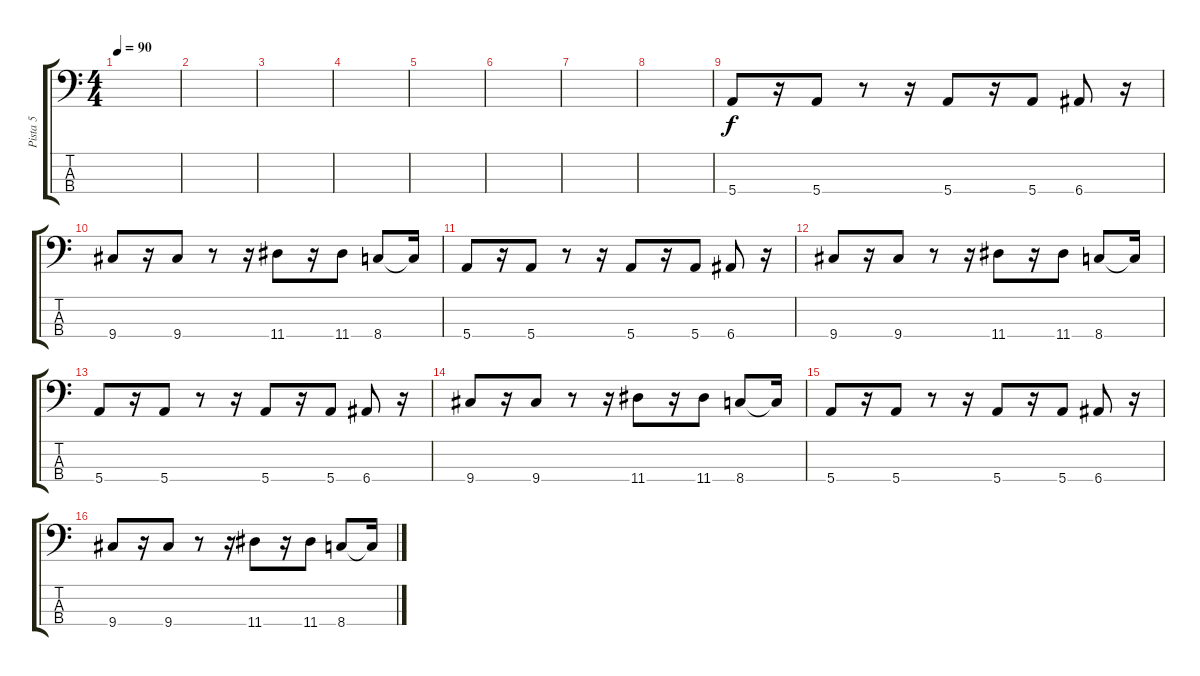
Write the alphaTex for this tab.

\track ("Pista 5" "Pista 5") {instrument slapbass1}
\staff {score tabs}
\tuning (G2 D2 A1 E1) {hide}
\ts (4 4)
\tempo 90
\clef f4
\ks c
|
|
|
|
|
|
|
|
5.4.8 r.16 5.4.8 r.8 r.16 5.4.8 r.16 5.4.8 6.4.8 r.16 |
9.4.8 r.16 9.4.8 r.8 r.16 11.4.8 r.16 11.4.8 8.4.8 8.4{t}.16 |
5.4.8 r.16 5.4.8 r.8 r.16 5.4.8 r.16 5.4.8 6.4.8 r.16 |
9.4.8 r.16 9.4.8 r.8 r.16 11.4.8 r.16 11.4.8 8.4.8 8.4{t}.16 |
5.4.8 r.16 5.4.8 r.8 r.16 5.4.8 r.16 5.4.8 6.4.8 r.16 |
9.4.8 r.16 9.4.8 r.8 r.16 11.4.8 r.16 11.4.8 8.4.8 8.4{t}.16 |
5.4.8 r.16 5.4.8 r.8 r.16 5.4.8 r.16 5.4.8 6.4.8 r.16 |
9.4.8 r.16 9.4.8 r.8 r.16 11.4.8 r.16 11.4.8 8.4.8 8.4{t}.16
